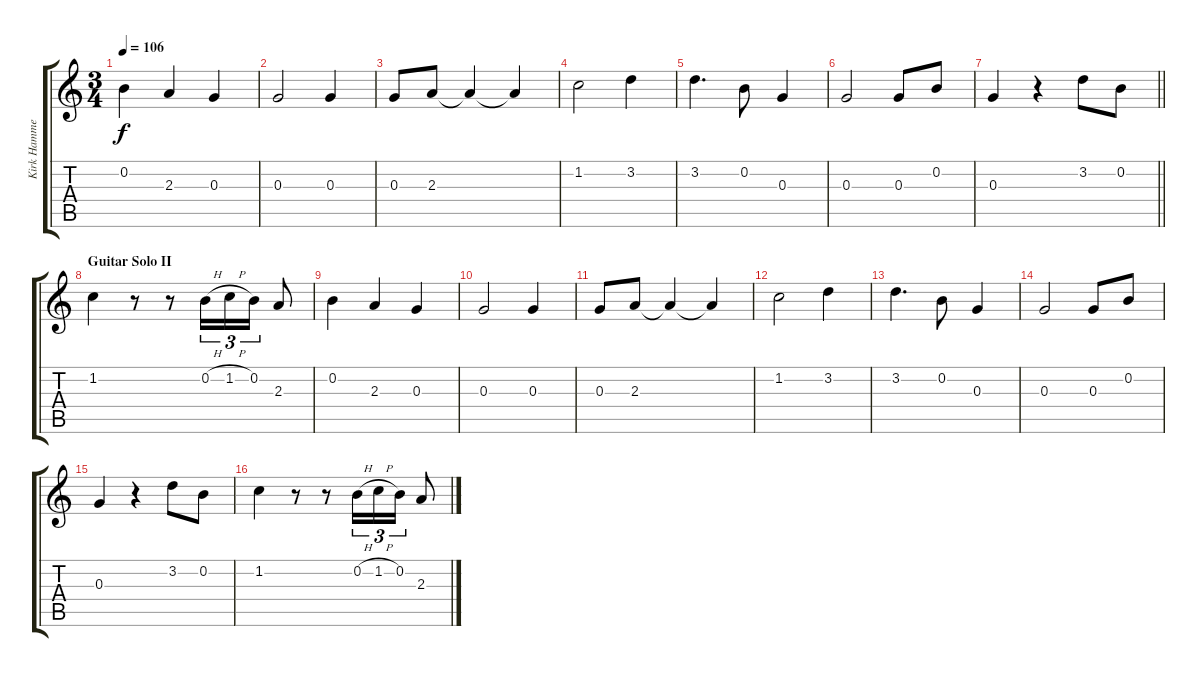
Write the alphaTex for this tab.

\track ("Kirk Hammett [Lead Guitar]" "Kirk Hamme") {instrument distortionguitar}
\staff {score tabs}
\tuning (E4 B3 G3 D3 A2 E2) {hide}
\ts (3 4)
\tempo 106
\clef g2
\ks c
0.2.4{dy f instrument electricguitarclean} 2.3.4 0.3.4 |
0.3.2{instrument electricguitarclean} 0.3.4 |
0.3.8{instrument electricguitarclean} 2.3.8 2.3{t}.4 2.3{t}.4 |
1.2.2{instrument electricguitarclean} 3.2.4 |
3.2.4{d instrument electricguitarclean} 0.2.8 0.3.4 |
0.3.2{instrument electricguitarclean} 0.3.8 0.2.8 |
\barLineRight lightlight
0.3.4{instrument electricguitarclean} r.4 3.2.8 0.2.8 |
\section ("" "Guitar Solo II")
1.2.4{instrument electricguitarclean} r.8 r.8 0.2{h}.16{tu (3 2)} 1.2{h}.16{tu (3 2)} 0.2.16{tu (3 2)} 2.3.8 |
0.2.4{instrument electricguitarclean} 2.3.4 0.3.4 |
0.3.2{instrument electricguitarclean} 0.3.4 |
0.3.8{instrument electricguitarclean} 2.3.8 2.3{t}.4 2.3{t}.4 |
1.2.2{instrument electricguitarclean} 3.2.4 |
3.2.4{d instrument electricguitarclean} 0.2.8 0.3.4 |
0.3.2{instrument electricguitarclean} 0.3.8 0.2.8 |
0.3.4{instrument electricguitarclean} r.4 3.2.8 0.2.8 |
1.2.4{instrument electricguitarclean} r.8 r.8 0.2{h}.16{tu (3 2)} 1.2{h}.16{tu (3 2)} 0.2.16{tu (3 2)} 2.3.8
